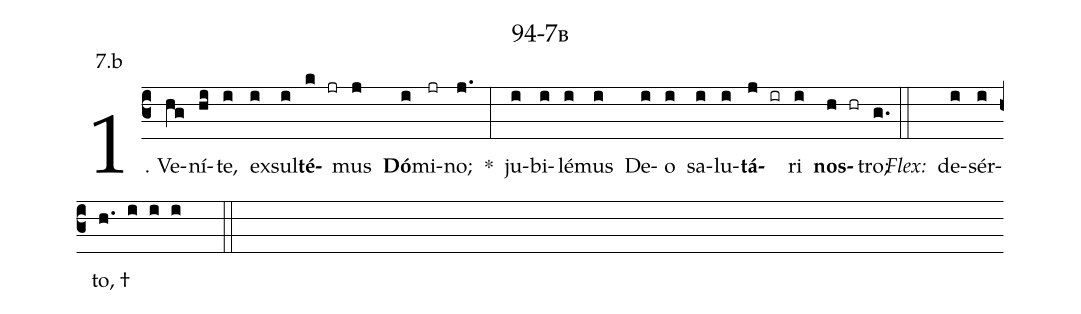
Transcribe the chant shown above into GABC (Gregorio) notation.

name: 94-7b;
annotation: 7.b;
%%
(c3)1. Ve(hg)ní(hi)te,(i) ex(i)sul(i)<b>té</b>(k jr)mus(j) <b>Dó</b>(i)mi(jr)no;(j.) *(:) ju(i)bi(i)lé(i)mus(i) De(i)o(i) sa(i)lu(i)<b>tá</b>(j ir)ri(i) <b>nos</b>(h hr)tro;(g.) (::)
<i>Flex:</i>()  de(i)sér(i)to, †(h. i i i  ::)
